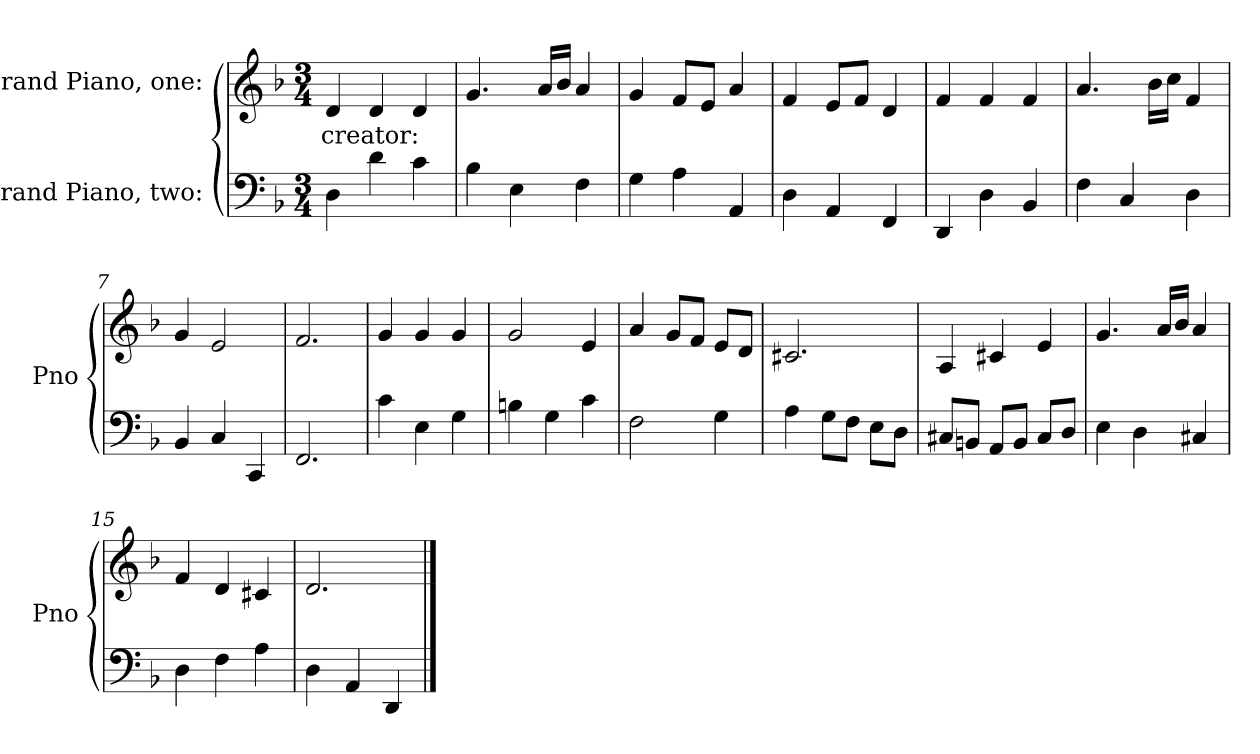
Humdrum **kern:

**kern	**kern	**text
*part2	*part1	*part1
*staff2	*staff1	*staff1
*I"Grand Piano, two:	*I"Grand Piano, one:	*
*I'Pno	*I'Pno	*
*clefF4	*clefG2	*
*k[b-]	*k[b-]	*
*M3/4	*M3/4	*
*MM105	*MM105	*
=1	=1	=1
!	!	!LO:LY:b
4D\	4d/	creator:
4d\	4d/	.
4c\	4d/	.
=2	=2	=2
4B-\	4.g/	.
4E\	.	.
.	16a/LL	.
.	16b-/JJ	.
4F\	4a/	.
=3	=3	=3
4G\	4g/	.
4A\	8f/L	.
.	8e/J	.
4AA/	4a/	.
=4	=4	=4
4D\	4f/	.
4AA/	8e/L	.
.	8f/J	.
4FF/	4d/	.
=5	=5	=5
4DD/	4f/	.
4D\	4f/	.
4BB-/	4f/	.
=6	=6	=6
4F\	4.a/	.
4C/	.	.
.	16b-\LL	.
.	16cc\JJ	.
4D\	4f/	.
=7	=7	=7
4BB-/	4g/	.
4C/	2e/	.
4CC/	.	.
=8	=8	=8
2.FF/	2.f/	.
=9	=9	=9
4c\	4g/	.
4E\	4g/	.
4G\	4g/	.
!!LO:LB:g=z
=10	=10	=10
4Bn\	2g/	.
4G\	.	.
4c\	4e/	.
=11	=11	=11
2F\	4a/	.
.	8g/L	.
.	8f/J	.
4G\	8e/L	.
.	8d/J	.
=12	=12	=12
4A\	2.c#X/	.
8G\L	.	.
8F\J	.	.
8E\L	.	.
8D\J	.	.
=13	=13	=13
8C#X/L	4A/	.
8BBn/J	.	.
8AA/L	4c#X/	.
8BB/J	.	.
8C#/L	4e/	.
8D/J	.	.
=14	=14	=14
4E\	4.g/	.
4D\	.	.
.	16a/LL	.
.	16b-/JJ	.
4C#X/	4a/	.
=15	=15	=15
4D\	4f/	.
4F\	4d/	.
4A\	4c#X/	.
=16	=16	=16
4D\	2.d/	.
4AA/	.	.
4DD/	.	.
==	==	==
*-	*-	*-
